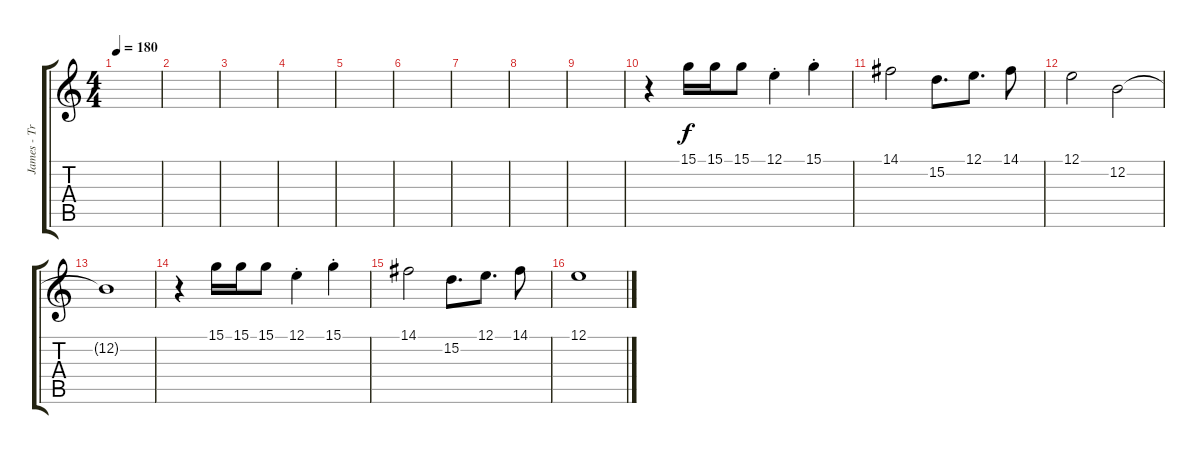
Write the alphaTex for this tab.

\track ("James - Trumpet" "James - Tr") {instrument trumpet}
\staff {score tabs}
\tuning (E4 B3 G3 D3 A2 E2) {hide}
\ts (4 4)
\tempo 180
\clef g2
\ks c
|
|
|
|
|
|
|
|
|
r.4 15.1.16 15.1.16 15.1.8 12.1{st}.4 15.1{st}.4 |
14.1.2 15.2.8{d} 12.1.8{d} 14.1.8 |
12.1.2 12.2.2 |
12.2{t}.1 |
r.4 15.1.16 15.1.16 15.1.8 12.1{st}.4 15.1{st}.4 |
14.1.2 15.2.8{d} 12.1.8{d} 14.1.8 |
12.1.1
